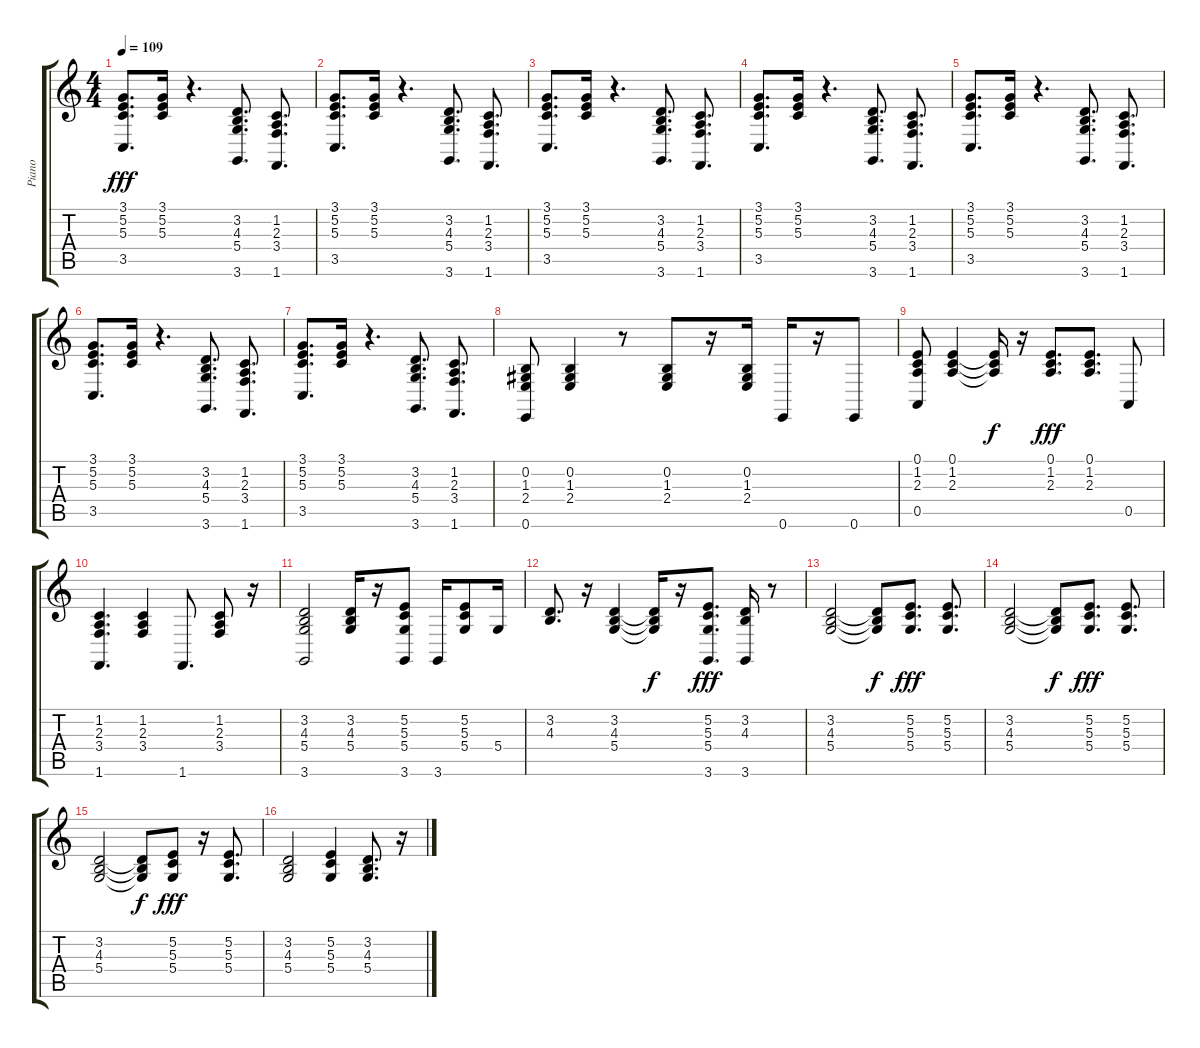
\track ("Piano" "Piano") {instrument acousticgrandpiano}
\staff {score tabs}
\tuning (E4 B3 G3 D3 A2 E2) {hide}
\ts (4 4)
\tempo 109
\clef g2
\ks c
(3.1 5.2 5.3 3.5).8{d dy fff} (3.1 5.2 5.3).16 r.4{d} (3.2 4.3 5.4 3.6).8{d} (1.2 2.3 3.4 1.6).8{d} |
(3.1 5.2 5.3 3.5).8{d} (3.1 5.2 5.3).16 r.4{d} (3.2 4.3 5.4 3.6).8{d} (1.2 2.3 3.4 1.6).8{d} |
(3.1 5.2 5.3 3.5).8{d} (3.1 5.2 5.3).16 r.4{d} (3.2 4.3 5.4 3.6).8{d} (1.2 2.3 3.4 1.6).8{d} |
(3.1 5.2 5.3 3.5).8{d} (3.1 5.2 5.3).16 r.4{d} (3.2 4.3 5.4 3.6).8{d} (1.2 2.3 3.4 1.6).8{d} |
(3.1 5.2 5.3 3.5).8{d} (3.1 5.2 5.3).16 r.4{d} (3.2 4.3 5.4 3.6).8{d} (1.2 2.3 3.4 1.6).8{d} |
(3.1 5.2 5.3 3.5).8{d} (3.1 5.2 5.3).16 r.4{d} (3.2 4.3 5.4 3.6).8{d} (1.2 2.3 3.4 1.6).8{d} |
(3.1 5.2 5.3 3.5).8{d} (3.1 5.2 5.3).16 r.4{d} (3.2 4.3 5.4 3.6).8{d} (1.2 2.3 3.4 1.6).8{d} |
(0.2 1.3 2.4 0.6).8 (0.2 1.3 2.4).4 r.8 (0.2 1.3 2.4).8 r.16 (0.2 1.3 2.4).16 0.6.16 r.16 0.6.8 |
(0.1 1.2 2.3 0.5).8 (0.1 1.2 2.3).4 (0.1{t} 1.2{t} 2.3{t}).16{dy f} r.16 (0.1 1.2 2.3).8{d dy fff} (0.1 1.2 2.3).8{d} 0.5.8 |
(1.2 2.3 3.4 1.6).4{d} (1.2 2.3 3.4).4 1.6.8{d} (1.2 2.3 3.4).8 r.16 |
(3.2 4.3 5.4 3.6).2 (3.2 4.3 5.4).16 r.16 (5.2 5.3 5.4 3.6).8 3.6.16 (5.2 5.3 5.4).8 5.4.16 |
(3.2 4.3).8{d} r.16 (3.2 4.3 5.4).4 (3.2{t} 4.3{t} 5.4{t}).16{dy f} r.16 (5.2 5.3 5.4 3.6).8{d dy fff} (3.2 4.3 3.6).16 r.8 |
(3.2 4.3 5.4).2 (3.2{t} 4.3{t} 5.4{t}).8{dy f} (5.2 5.3 5.4).8{d dy fff} (5.2 5.3 5.4).8{d} |
(3.2 4.3 5.4).2 (3.2{t} 4.3{t} 5.4{t}).8{dy f} (5.2 5.3 5.4).8{d dy fff} (5.2 5.3 5.4).8{d} |
(3.2 4.3 5.4).2 (3.2{t} 4.3{t} 5.4{t}).8{dy f} (5.2 5.3 5.4).8{dy fff} r.16 (5.2 5.3 5.4).8{d} |
(3.2 4.3 5.4).2 (5.2 5.3 5.4).4 (3.2 4.3 5.4).8{d} r.16
